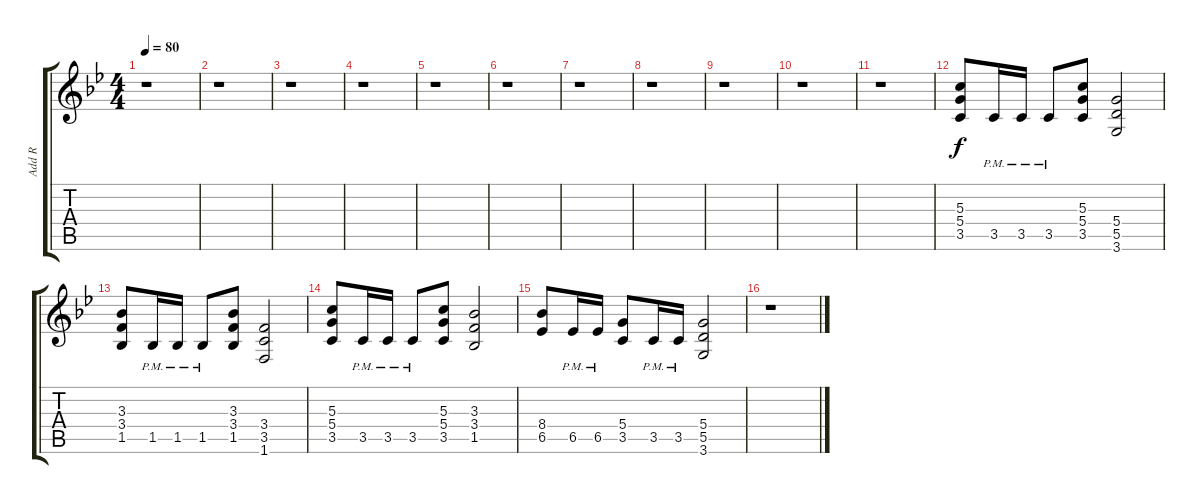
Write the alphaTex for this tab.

\track ("Add R" "Add R") {instrument distortionguitar}
\staff {score tabs}
\tuning (E4 B3 G3 D3 A2 E2) {hide}
\ts (4 4)
\tempo 80
\clef g2
\ks gminor
r.1{dy f} |
r.1 |
r.1 |
r.1 |
r.1 |
r.1 |
r.1 |
r.1 |
r.1 |
r.1 |
r.1 |
(5.3 5.4 3.5).8 3.5{pm}.16 3.5{pm}.16 3.5{pm}.8 (5.3 5.4 3.5).8 (5.4 5.5 3.6).2 |
(3.3 3.4 1.5).8 1.5{pm}.16 1.5{pm}.16 1.5{pm}.8 (3.3 3.4 1.5).8 (3.4 3.5 1.6).2 |
(5.3 5.4 3.5).8 3.5{pm}.16 3.5{pm}.16 3.5{pm}.8 (5.3 5.4 3.5).8 (3.3 3.4 1.5).2 |
(8.4 6.5).8 6.5{pm}.16 6.5{pm}.16 (5.4 3.5).8 3.5{pm}.16 3.5{pm}.16 (5.4 5.5 3.6).2 |
r.1
